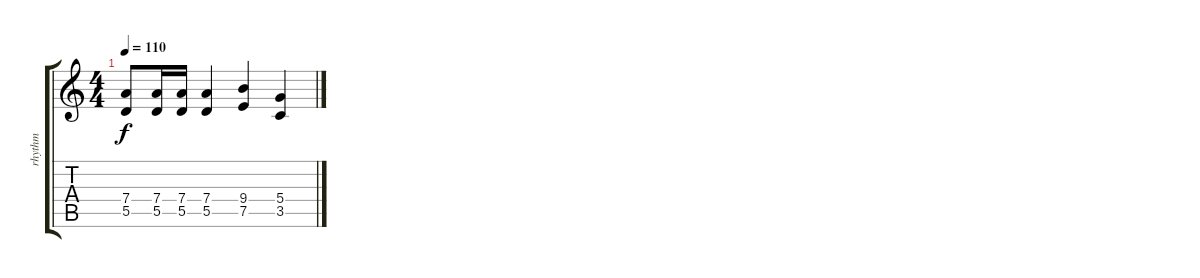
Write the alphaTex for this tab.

\track ("rhythm " "rhythm ") {instrument distortionguitar}
\staff {score tabs}
\tuning (E4 B3 G3 D3 A2 E2) {hide}
\ts (4 4)
\tempo 110
\clef g2
\ks c
(7.4 5.5).8{dy f} (7.4 5.5).16 (7.4 5.5).16 (7.4 5.5).4 (9.4 7.5).4 (5.4 3.5).4
